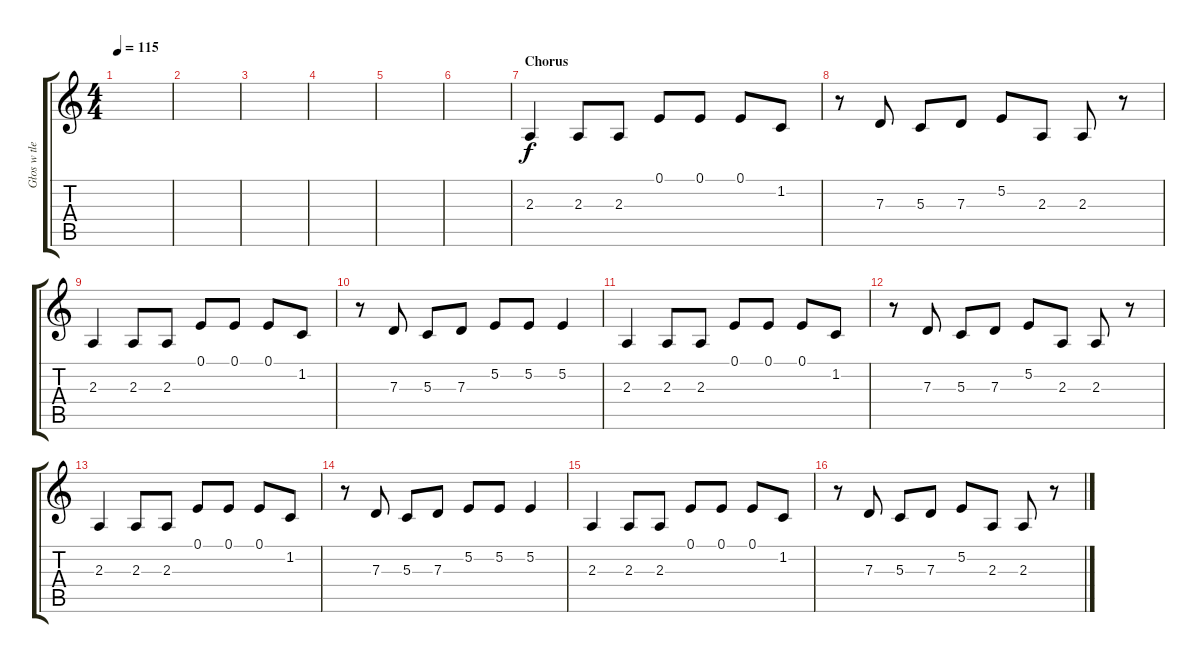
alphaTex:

\track ("Głos w tle" "Głos w tle") {instrument tenorsax}
\staff {score tabs}
\tuning (E4 B3 G3 D3 A2 E2) {hide}
\ts (4 4)
\tempo 115
\clef g2
\ks c
|
|
|
|
|
|
\section ("" "Chorus")
2.3.4 2.3.8 2.3.8 0.1.8 0.1.8 0.1.8 1.2.8 |
r.8 7.3.8 5.3.8 7.3.8 5.2.8 2.3.8 2.3.8 r.8 |
2.3.4 2.3.8 2.3.8 0.1.8 0.1.8 0.1.8 1.2.8 |
r.8 7.3.8 5.3.8 7.3.8 5.2.8 5.2.8 5.2.4 |
2.3.4 2.3.8 2.3.8 0.1.8 0.1.8 0.1.8 1.2.8 |
r.8 7.3.8 5.3.8 7.3.8 5.2.8 2.3.8 2.3.8 r.8 |
2.3.4 2.3.8 2.3.8 0.1.8 0.1.8 0.1.8 1.2.8 |
r.8 7.3.8 5.3.8 7.3.8 5.2.8 5.2.8 5.2.4 |
2.3.4 2.3.8 2.3.8 0.1.8 0.1.8 0.1.8 1.2.8 |
r.8 7.3.8 5.3.8 7.3.8 5.2.8 2.3.8 2.3.8 r.8
